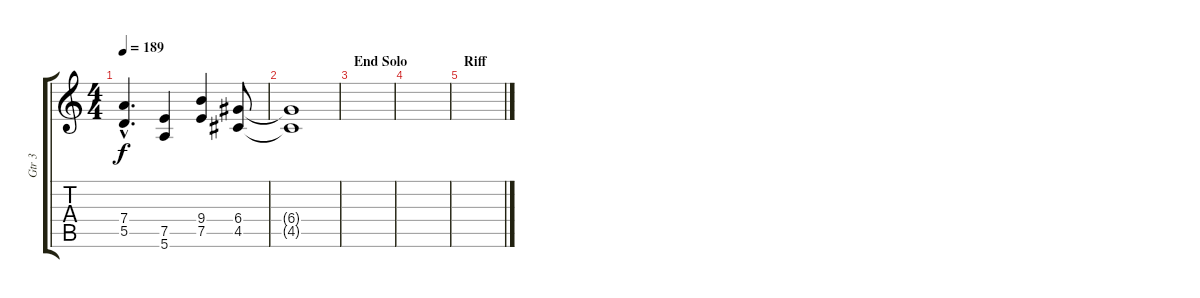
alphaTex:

\track ("Gtr 3" "Gtr 3") {instrument distortionguitar}
\staff {score tabs}
\tuning (E4 B3 G3 D3 A2 E2) {hide}
\ts (4 4)
\tempo 189
\clef g2
\ks c
(7.4{hac t} 5.5{hac t}).4{d dy f} (7.5 5.6).4 (9.4 7.5).4 (6.4 4.5).8 |
(6.4{t} 4.5{t}).1 |
\section ("" "End Solo")
|
|
\section ("" "Riff")
